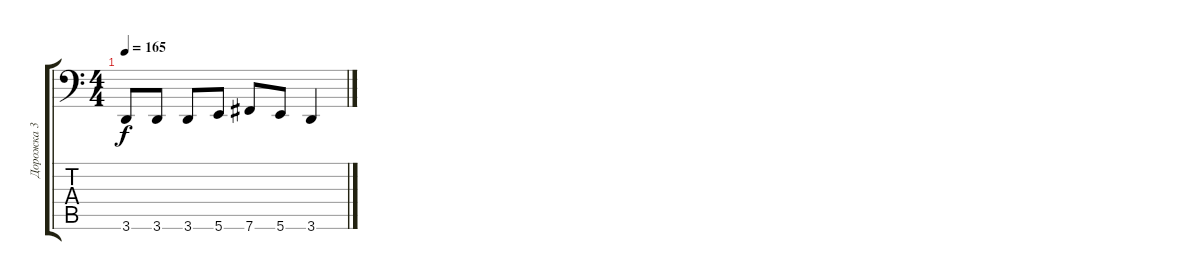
\track ("Дорожка 3" "Дорожка 3") {instrument electricbassfinger}
\staff {score tabs}
\tuning (Db3 Ab2 E2 B1 Gb1 B0) {hide}
\ts (4 4)
\tempo 165
\clef f4
\ks c
3.6.8{dy f} 3.6.8 3.6.8 5.6.8 7.6.8 5.6.8 3.6.4
